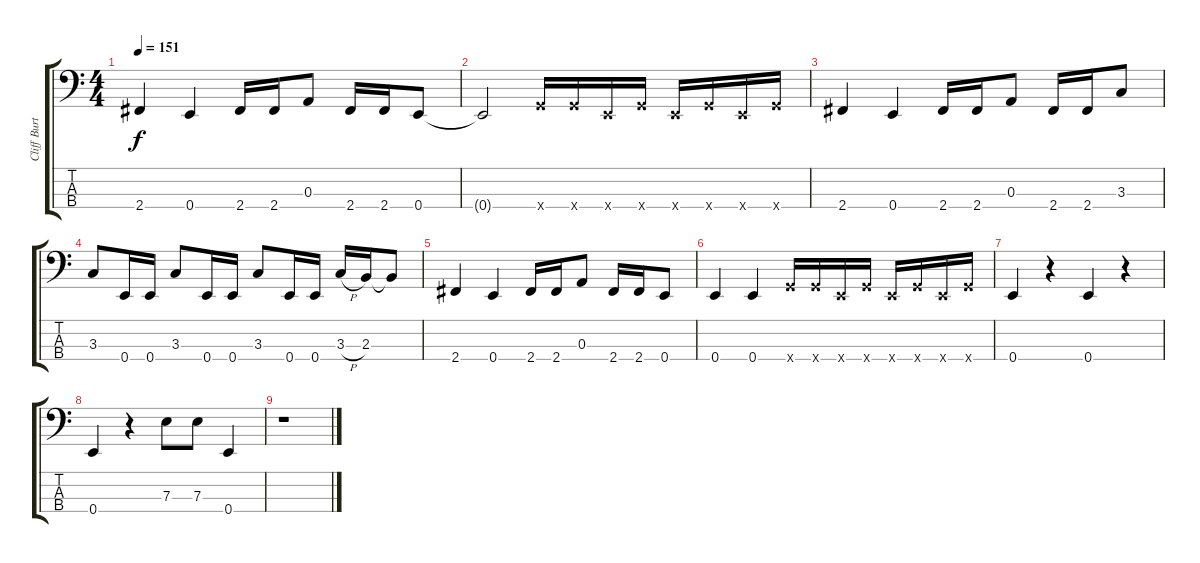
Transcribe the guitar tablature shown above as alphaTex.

\track ("Cliff Burton" "Cliff Burt") {instrument electricbassfinger}
\staff {score tabs}
\tuning (G2 D2 A1 E1) {hide}
\ts (4 4)
\tempo 151
\clef f4
\ks c
2.4.4{dy f} 0.4.4 2.4.16 2.4.16 0.3.8 2.4.16 2.4.16 0.4.8 |
0.4{t}.2 3.4{x}.16 3.4{x}.16 0.4{x}.16 3.4{x}.16 0.4{x}.16 3.4{x}.16 0.4{x}.16 3.4{x}.16 |
2.4.4 0.4.4 2.4.16 2.4.16 0.3.8 2.4.16 2.4.16 3.3.8 |
3.3.8 0.4.16 0.4.16 3.3.8 0.4.16 0.4.16 3.3.8 0.4.16 0.4.16 3.3{h}.16 2.3.16 2.3{t}.8 |
2.4.4 0.4.4 2.4.16 2.4.16 0.3.8 2.4.16 2.4.16 0.4.8 |
0.4.4 0.4.4 3.4{x}.16 3.4{x}.16 0.4{x}.16 3.4{x}.16 0.4{x}.16 3.4{x}.16 0.4{x}.16 3.4{x}.16 |
0.4.4 r.4 0.4.4 r.4 |
0.4.4 r.4 7.3.8 7.3.8 0.4.4 |
r.1
